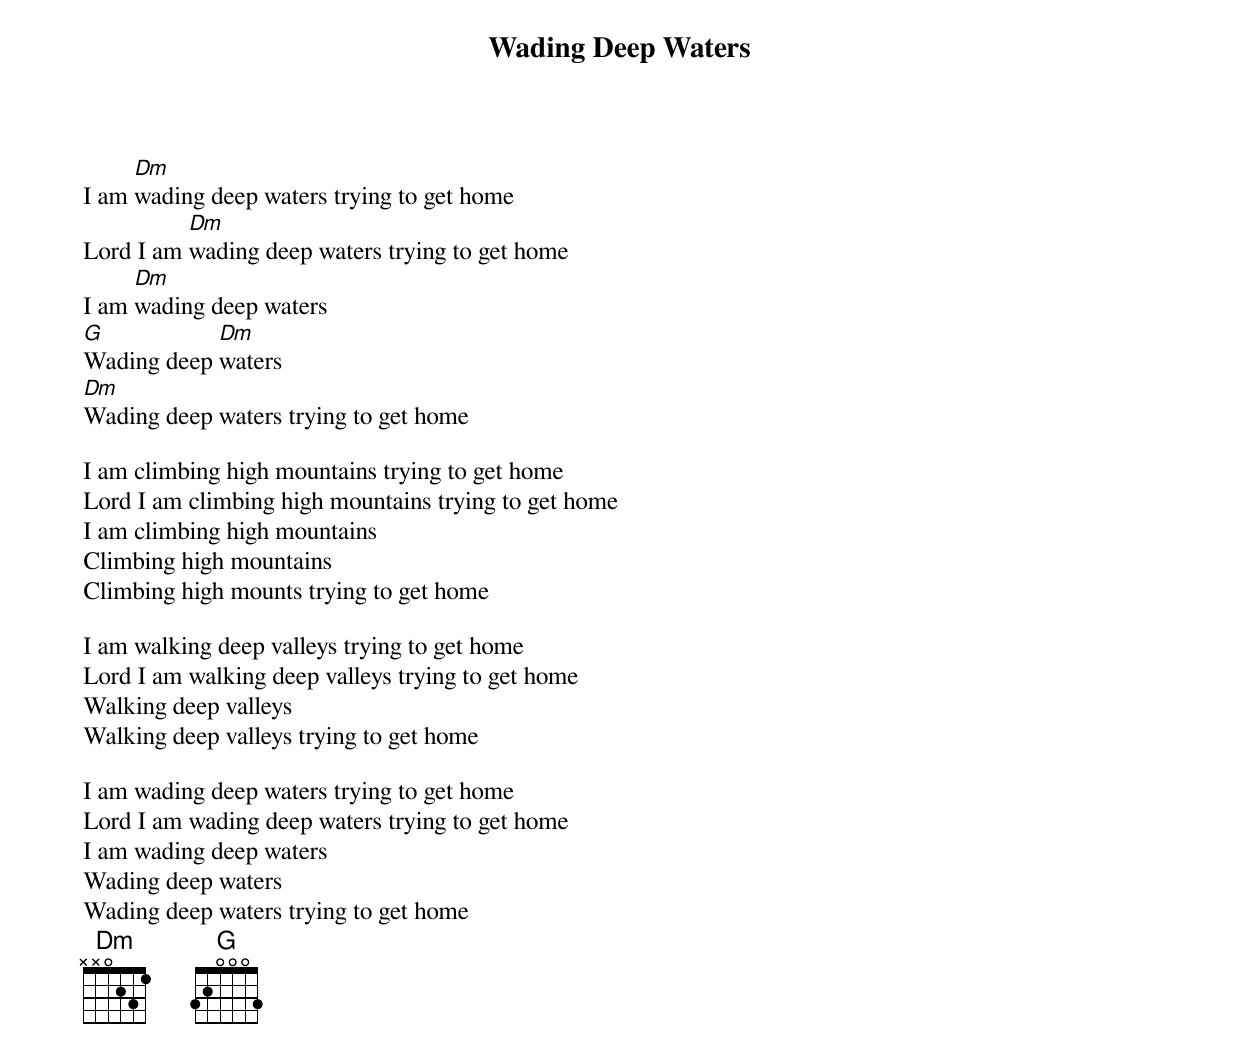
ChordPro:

{title: Wading Deep Waters}

I am [Dm]wading deep waters trying to get home
Lord I am [Dm]wading deep waters trying to get home
I am [Dm]wading deep waters
[G]Wading deep [Dm]waters
[Dm]Wading deep waters trying to get home

I am climbing high mountains trying to get home
Lord I am climbing high mountains trying to get home
I am climbing high mountains
Climbing high mountains
Climbing high mounts trying to get home

I am walking deep valleys trying to get home
Lord I am walking deep valleys trying to get home
Walking deep valleys
Walking deep valleys trying to get home

I am wading deep waters trying to get home
Lord I am wading deep waters trying to get home
I am wading deep waters
Wading deep waters
Wading deep waters trying to get home
